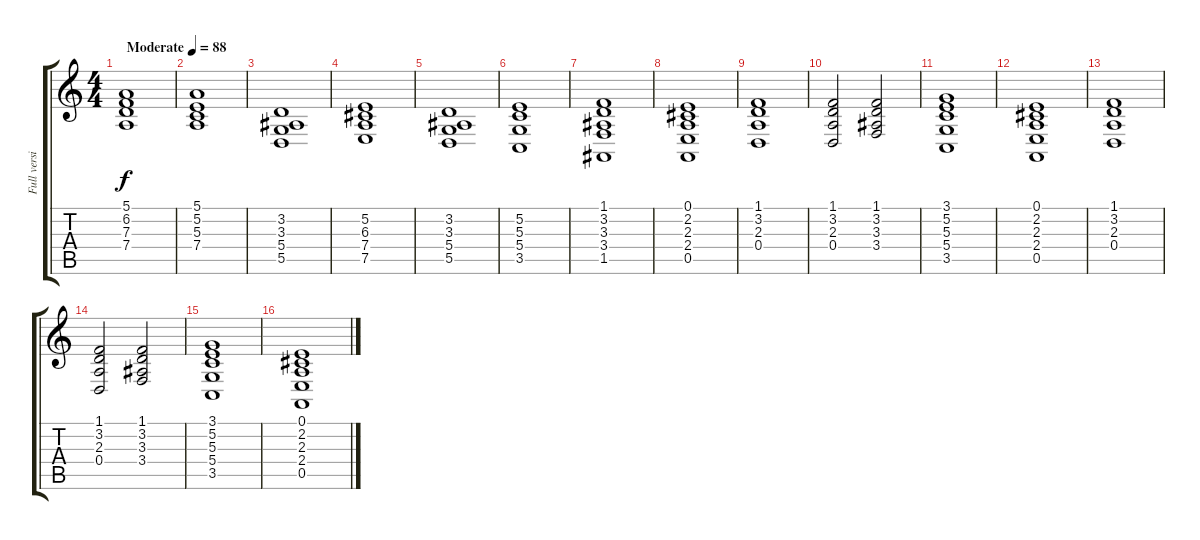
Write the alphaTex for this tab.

\track ("Full version you" "Full versi") {solo instrument pad8sweep}
\staff {score tabs}
\tuning (E4 B3 G3 D3 A2 E2) {hide}
\ts (4 4)
\tempo (88 "Moderate")
\clef g2
\ks c
(5.1 6.2 7.3 7.4).1{dy f instrument pad8sweep} |
(5.1 5.2 5.3 7.4).1 |
(3.2 3.3 5.4 5.5).1 |
(5.2 6.3 7.4 7.5).1 |
(3.2 3.3 5.4 5.5).1 |
(5.2 5.3 5.4 3.5).1 |
(1.1 3.2 3.3 3.4 1.5).1 |
(0.1 2.2 2.3 2.4 0.5).1 |
(1.1 3.2 2.3 0.4).1 |
(1.1 3.2 2.3 0.4).2 (1.1 3.2 3.3 3.4).2 |
(3.1 5.2 5.3 5.4 3.5).1 |
(0.1 2.2 2.3 2.4 0.5).1 |
(1.1 3.2 2.3 0.4).1 |
(1.1 3.2 2.3 0.4).2 (1.1 3.2 3.3 3.4).2 |
(3.1 5.2 5.3 5.4 3.5).1 |
(0.1 2.2 2.3 2.4 0.5).1
